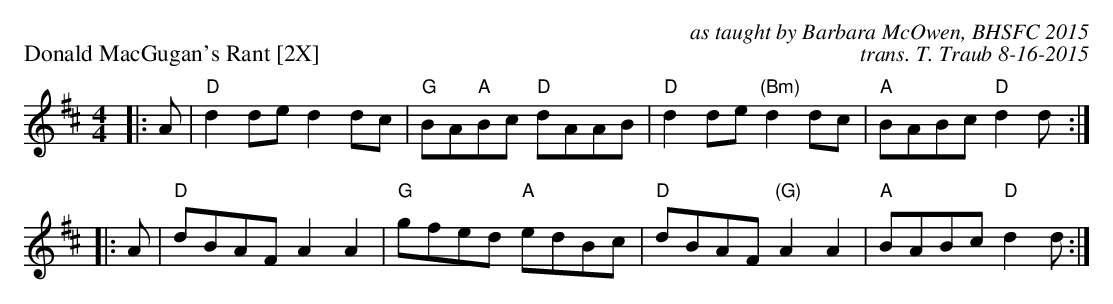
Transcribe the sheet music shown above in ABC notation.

X:1
P: Donald MacGugan's Rant [2X]
C: as taught by Barbara McOwen, BHSFC 2015
C: trans. T. Traub 8-16-2015
M: 4/4
K: D
L: 1/8
|: A|"D"d2 de d2 dc|"G"BA"A"Bc "D"dAAB|"D"d2 de "(Bm)"d2 dc|"A"BABc "D"d2 d :|
|: A|"D"dBAF A2 A2|"G"gfed "A"edBc|"D"dBAF "(G)"A2 A2|"A"BABc "D"d2 d :|
